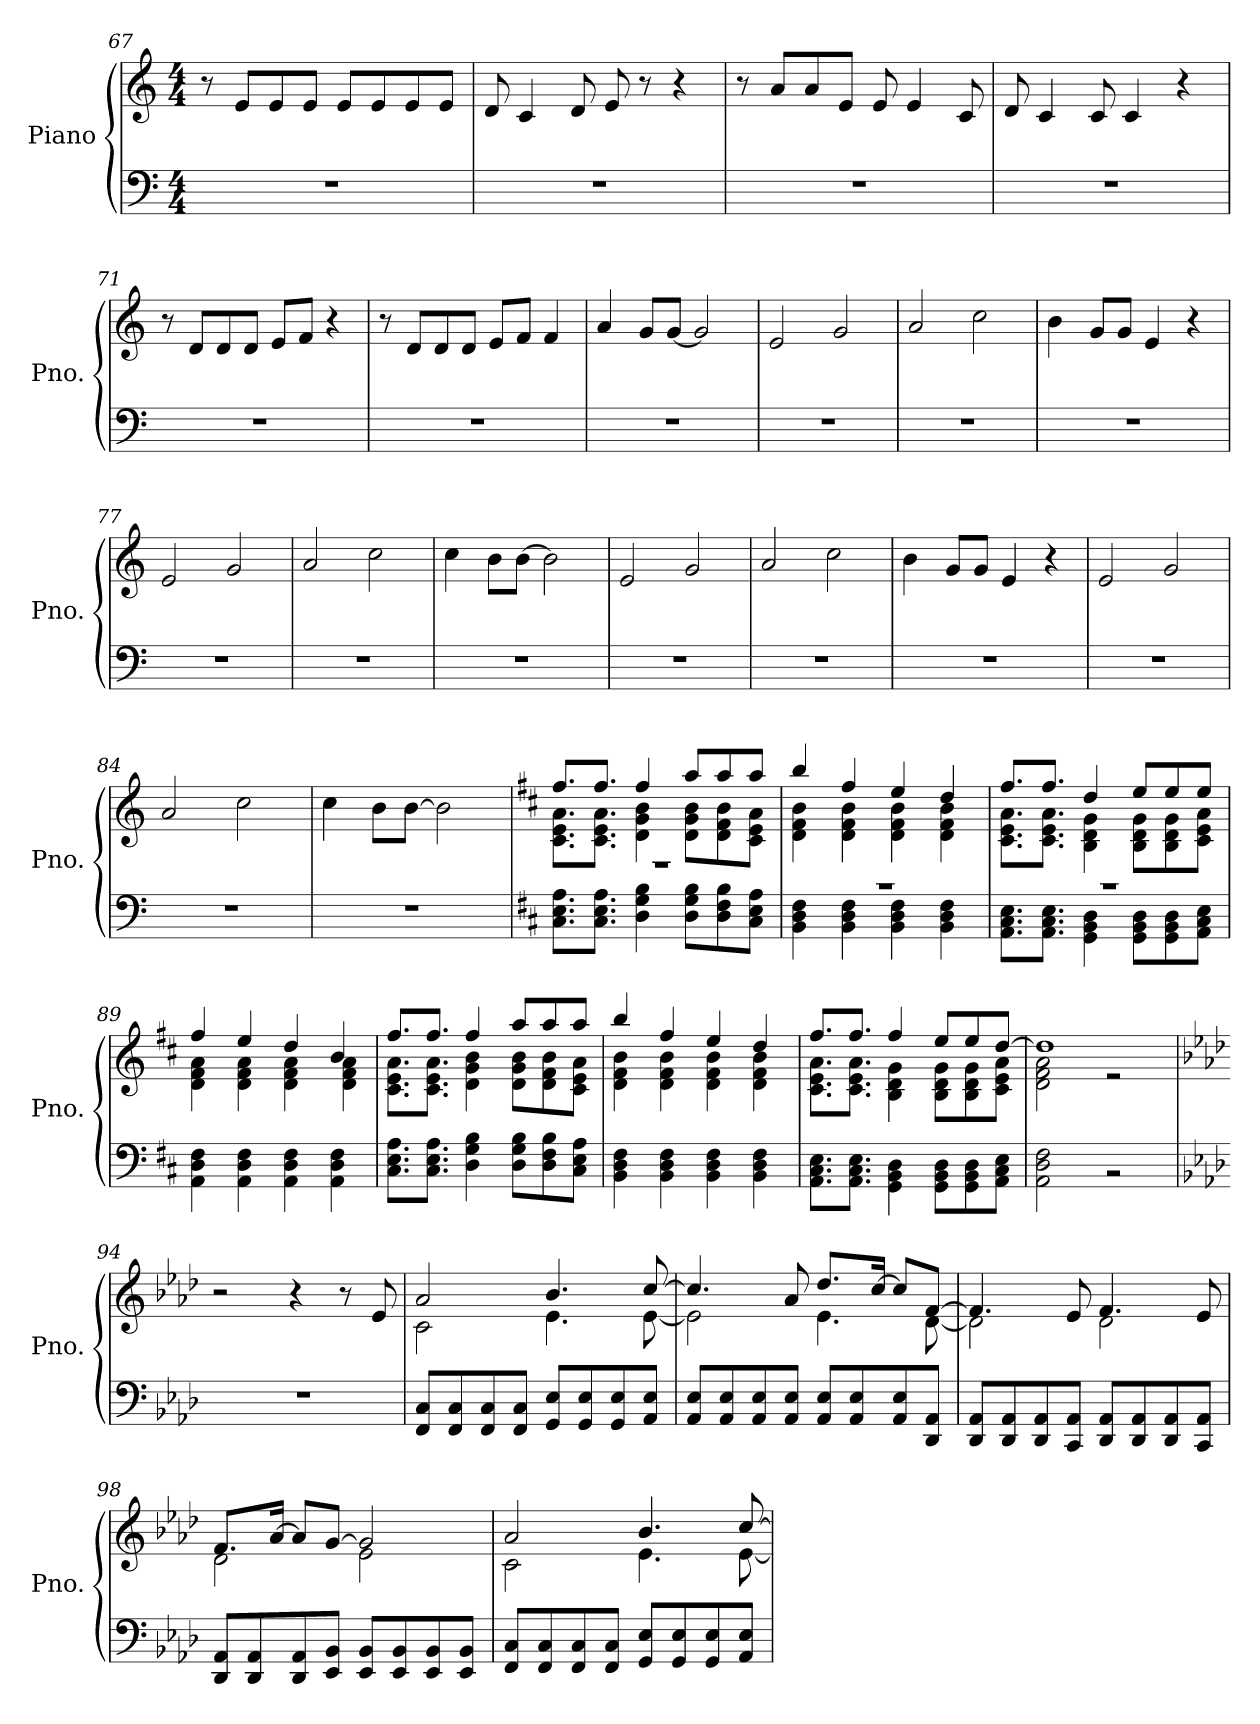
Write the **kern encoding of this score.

**kern	**kern
*part1	*part1
*staff2	*staff1
*I"Piano	*
*I'Pno.	*
!!LO:LB:g=z
*clefF4	*clefG2
*k[]	*k[]
*M4/4	*M4/4
=67	=67
1r	8r
.	8e/L
.	8e/
.	8e/J
.	8e/L
.	8e/
.	8e/
.	8e/J
=68	=68
1r	8d/
.	4c/
.	8d/
.	8e/
.	8r
.	4r
=69	=69
1r	8r
.	8a/L
.	8a/
.	8e/J
.	8e/
.	4e/
.	8c/
=70	=70
1r	8d/
.	4c/
.	8c/
.	4c/
.	4r
=71	=71
1r	8r
.	8d/L
.	8d/
.	8d/J
.	8e/L
.	8f/J
.	4r
!!LO:LB:g=z
=72	=72
1r	8r
.	8d/L
.	8d/
.	8d/J
.	8e/L
.	8f/J
.	4f/
=73	=73
1r	4a/
.	8g/L
.	[8g/J
.	2g/]
=74	=74
1r	2e/
.	2g/
=75	=75
1r	2a/
.	2cc\
=76	=76
1r	4b\
.	8g/L
.	8g/J
.	4e/
.	4r
=77	=77
1r	2e/
.	2g/
=78	=78
1r	2a/
.	2cc\
=79	=79
1r	4cc\
.	8b\L
.	[8b\J
.	2b\]
=80	=80
1r	2e/
.	2g/
=81	=81
1r	2a/
.	2cc\
!!LO:LB:g=z
=82	=82
1r	4b\
.	8g/L
.	8g/J
.	4e/
.	4r
=83	=83
1r	2e/
.	2g/
=84	=84
1r	2a/
.	2cc\
=85	=85
1r	4cc\
.	8b\L
.	[8b\J
.	2b\]
=86	=86
*k[f#c#]	*k[f#c#]
*^	*^
1r	8.C#\ 8.E\ 8.A\L	8.ff#/L	8.c#\ 8.e\ 8.a\L
.	8.C#\ 8.E\ 8.A\J	8.ff#/J	8.c#\ 8.e\ 8.a\J
.	4D\ 4G\ 4B\	4ff#/	4d\ 4g\ 4b\
.	8D\ 8G\ 8B\L	8aa/L	8d\ 8g\ 8b\L
.	8D\ 8F#\ 8B\	8aa/	8d\ 8f#\ 8b\
.	8C#\ 8E\ 8A\J	8aa/J	8c#\ 8e\ 8a\J
=87	=87	=87	=87
1r	4BB\ 4D\ 4F#\	4bb/	4d\ 4f#\ 4b\
.	4BB\ 4D\ 4F#\	4ff#/	4d\ 4f#\ 4b\
.	4BB\ 4D\ 4F#\	4ee/	4d\ 4f#\ 4b\
.	4BB\ 4D\ 4F#\	4dd/	4d\ 4f#\ 4b\
=88	=88	=88	=88
1r	8.AA\ 8.C#\ 8.E\L	8.ff#/L	8.c#\ 8.e\ 8.a\L
.	8.AA\ 8.C#\ 8.E\J	8.ff#/J	8.c#\ 8.e\ 8.a\J
.	4GG\ 4BB\ 4D\	4dd/	4B\ 4d\ 4g\
.	8GG\ 8BB\ 8D\L	8ee/L	8B\ 8d\ 8g\L
.	8GG\ 8BB\ 8D\	8ee/	8B\ 8d\ 8g\
.	8AA\ 8C#\ 8E\J	8ee/J	8c#\ 8e\ 8a\J
!!LO:LB:g=z	!!
=89	=89	=89	=89
1ryy	4AA\ 4D\ 4F#\	4ff#/	4d\ 4f#\ 4a\
.	4AA\ 4D\ 4F#\	4ee/	4d\ 4f#\ 4a\
.	4AA\ 4D\ 4F#\	4dd/	4d\ 4f#\ 4a\
.	4AA\ 4D\ 4F#\	4b/	4d\ 4f#\ 4a\
=90	=90	=90	=90
1ryy	8.C#\ 8.E\ 8.A\L	8.ff#/L	8.c#\ 8.e\ 8.a\L
.	8.C#\ 8.E\ 8.A\J	8.ff#/J	8.c#\ 8.e\ 8.a\J
.	4D\ 4G\ 4B\	4ff#/	4d\ 4g\ 4b\
.	8D\ 8G\ 8B\L	8aa/L	8d\ 8g\ 8b\L
.	8D\ 8F#\ 8B\	8aa/	8d\ 8f#\ 8b\
.	8C#\ 8E\ 8A\J	8aa/J	8c#\ 8e\ 8a\J
=91	=91	=91	=91
1ryy	4BB\ 4D\ 4F#\	4bb/	4d\ 4f#\ 4b\
.	4BB\ 4D\ 4F#\	4ff#/	4d\ 4f#\ 4b\
.	4BB\ 4D\ 4F#\	4ee/	4d\ 4f#\ 4b\
.	4BB\ 4D\ 4F#\	4dd/	4d\ 4f#\ 4b\
=92	=92	=92	=92
1ryy	8.AA\ 8.C#\ 8.E\L	8.ff#/L	8.c#\ 8.e\ 8.a\L
.	8.AA\ 8.C#\ 8.E\J	8.ff#/J	8.c#\ 8.e\ 8.a\J
.	4GG\ 4BB\ 4D\	4ff#/	4B\ 4d\ 4g\
.	8GG\ 8BB\ 8D\L	8ee/L	8B\ 8d\ 8g\L
.	8GG\ 8BB\ 8D\	8ee/	8B\ 8d\ 8g\
.	8AA\ 8C#\ 8E\J	[8dd/J	8c#\ 8e\ 8a\J
=93	=93	=93	=93
1ryy	2AA\ 2D\ 2F#\	1dd]	2d\ 2f#\ 2a\
.	2r	.	2r
*v	*v	*	*
*	*v	*v
=94	=94
*k[b-e-a-d-]	*k[b-e-a-d-]
1r	2r
.	4r
.	8r
.	8e-/
!!LO:LB:g=z
=95	=95
*	*^
8FF/ 8C/L	2a-/	2c\
8FF/ 8C/	.	.
8FF/ 8C/	.	.
8FF/ 8C/J	.	.
8GG/ 8E-/L	4.b-/	4.e-\
8GG/ 8E-/	.	.
8GG/ 8E-/	.	.
8AA-/ 8E-/J	[8cc/	[8e-\
=96	=96	=96
8AA-/ 8E-/L	4.cc/]	2e-\]
8AA-/ 8E-/	.	.
8AA-/ 8E-/	.	.
8AA-/ 8E-/J	8a-/	.
8AA-/ 8E-/L	8.dd-/L	4.e-\
8AA-/ 8E-/	.	.
.	[16cc/Jk	.
8AA-/ 8E-/	8cc/L]	.
8DD-/ 8AA-/J	[8f/J	[8d-\
=97	=97	=97
8DD-/ 8AA-/L	4.f/]	2d-\]
8DD-/ 8AA-/	.	.
8DD-/ 8AA-/	.	.
8CC/ 8AA-/J	8e-/	.
8DD-/ 8AA-/L	4.f/	2d-\
8DD-/ 8AA-/	.	.
8DD-/ 8AA-/	.	.
8CC/ 8AA-/J	8e-/	.
=98	=98	=98
8DD-/ 8AA-/L	8.f/L	2d-\
8DD-/ 8AA-/	.	.
.	[16a-/Jk	.
8DD-/ 8AA-/	8a-/L]	.
8EE-/ 8BB-/J	[8g/J	.
8EE-/ 8BB-/L	2g/]	2e-\
8EE-/ 8BB-/	.	.
8EE-/ 8BB-/	.	.
8EE-/ 8BB-/J	.	.
!!LO:PB:g=z	!!
=99	=99	=99
8FF/ 8C/L	2a-/	2c\
8FF/ 8C/	.	.
8FF/ 8C/	.	.
8FF/ 8C/J	.	.
8GG/ 8E-/L	4.b-/	4.e-\
8GG/ 8E-/	.	.
8GG/ 8E-/	.	.
8AA-/ 8E-/J	[8cc/	[8e-\
*	*v	*v
=	=
*-	*-
